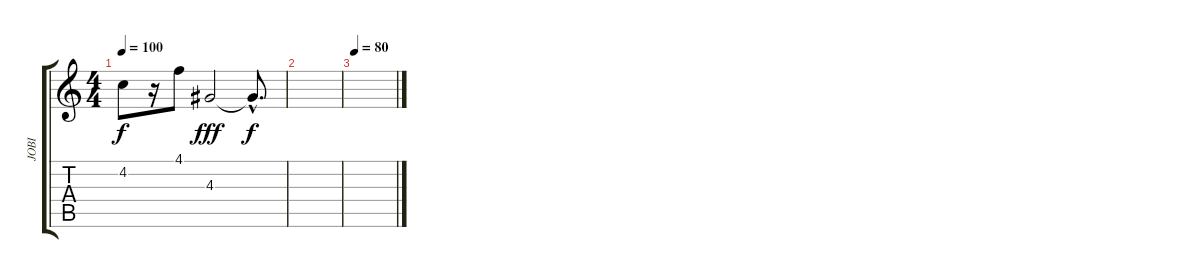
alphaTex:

\track ("JOBI" "JOBI") {instrument acousticguitarnylon}
\staff {score tabs}
\tuning (Db4 Ab3 E3 B2 Gb2 B1) {hide}
\ts (4 4)
\tempo 100
\clef g2
\ks c
4.2{t}.8{dy f} r.16 4.1.8 4.3.2{dy fff} 4.3{hac t}.8{d dy f} |
|
\tempo 80
